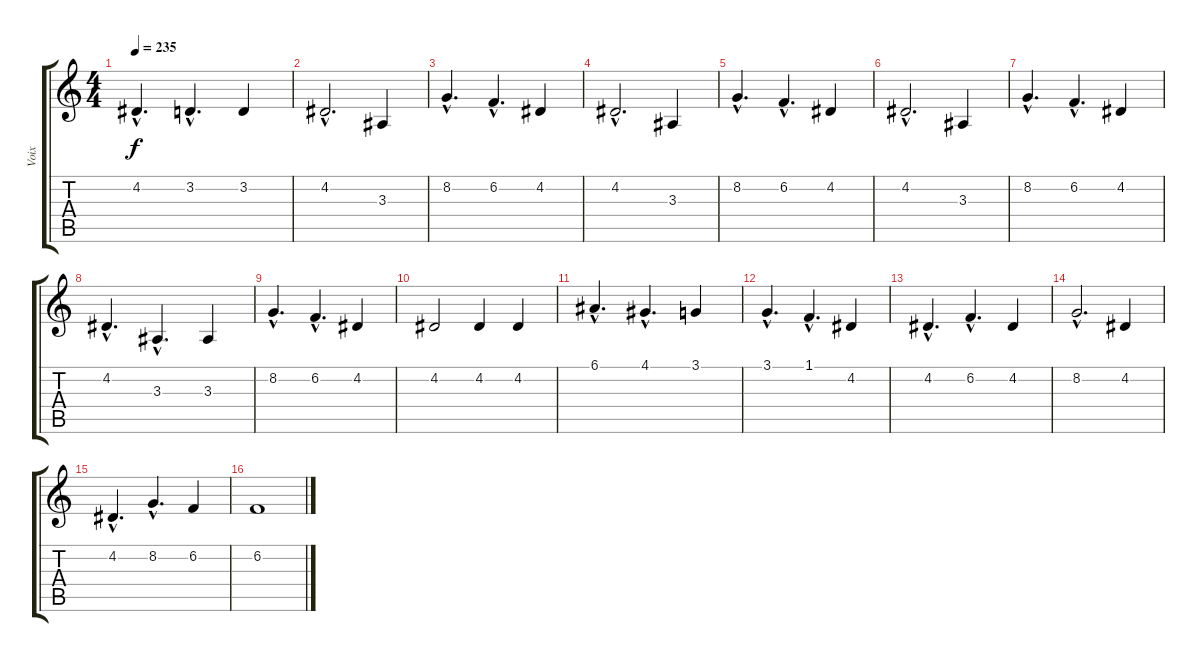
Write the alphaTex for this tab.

\track ("Voix" "Voix") {instrument lead6voice}
\staff {score tabs}
\tuning (E4 B3 G3 D3 A2 E2) {hide}
\ts (4 4)
\tempo 235
\clef g2
\ks c
4.2{hac}.4{d dy f} 3.2{hac}.4{d} 3.2.4 |
4.2{hac}.2{d} 3.3.4 |
8.2{hac}.4{d} 6.2{hac}.4{d} 4.2.4 |
4.2{hac}.2{d} 3.3.4 |
8.2{hac}.4{d} 6.2{hac}.4{d} 4.2.4 |
4.2{hac}.2{d} 3.3.4 |
8.2{hac}.4{d} 6.2{hac}.4{d} 4.2.4 |
4.2{hac}.4{d} 3.3{hac}.4{d} 3.3.4 |
8.2{hac}.4{d} 6.2{hac}.4{d} 4.2.4 |
4.2.2 4.2.4 4.2.4 |
6.1{hac}.4{d} 4.1{hac}.4{d} 3.1.4 |
3.1{hac}.4{d} 1.1{hac}.4{d} 4.2.4 |
4.2{hac}.4{d} 6.2{hac}.4{d} 4.2.4 |
8.2{hac}.2{d} 4.2.4 |
4.2{hac}.4{d} 8.2{hac}.4{d} 6.2.4 |
6.2.1
